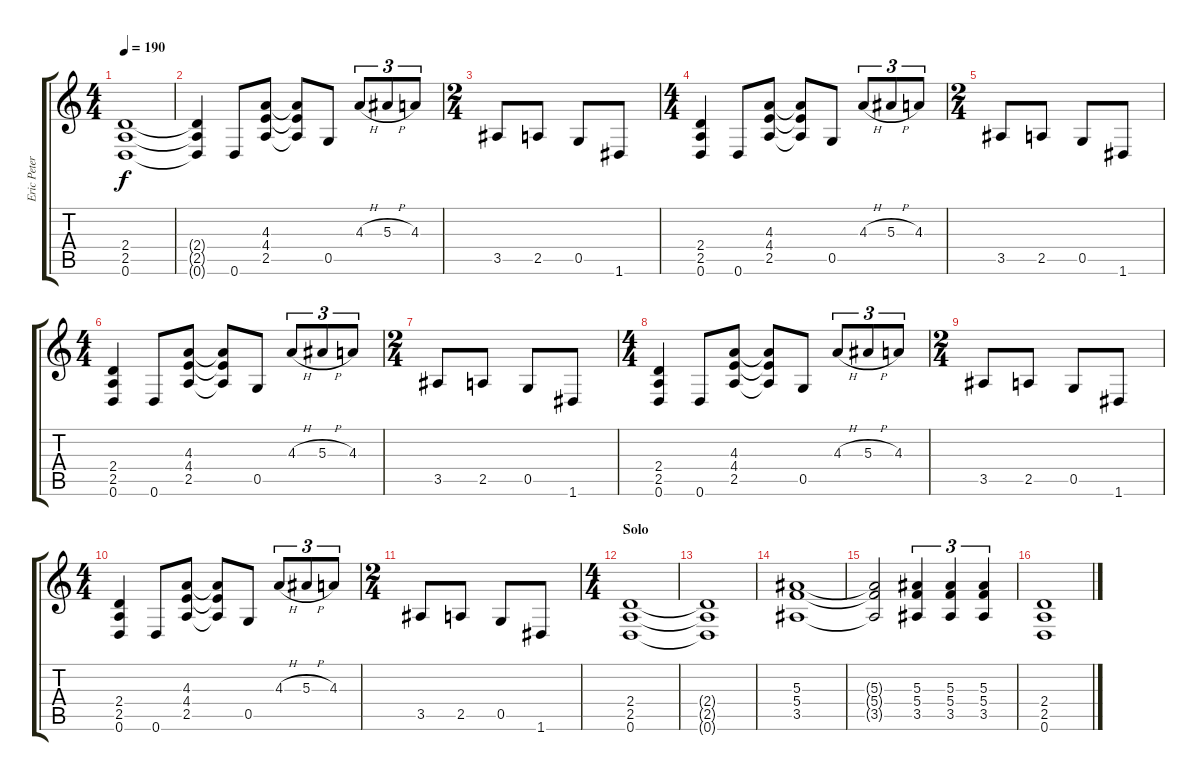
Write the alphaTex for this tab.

\track ("Eric Peterson - Rythm Guitar" "Eric Peter") {instrument overdrivenguitar}
\staff {score tabs}
\tuning (D4 A3 F3 C3 G2 D2) {hide}
\ts (4 4)
\tempo 190
\clef g2
\ks c
(2.4 2.5 0.6).1{dy f} |
(2.4{t} 2.5{t} 0.6{t}).4 0.6.8 (4.3 4.4 2.5).8 (4.3{t} 4.4{t} 2.5{t}).8 0.5.8 4.3{h}.8{tu (3 2)} 5.3{h}.8{tu (3 2)} 4.3.8{tu (3 2)} |
\ts (2 4)
3.5.8 2.5.8 0.5.8 1.6.8 |
\ts (4 4)
(2.4 2.5 0.6).4 0.6.8 (4.3 4.4 2.5).8 (4.3{t} 4.4{t} 2.5{t}).8 0.5.8 4.3{h}.8{tu (3 2)} 5.3{h}.8{tu (3 2)} 4.3.8{tu (3 2)} |
\ts (2 4)
3.5.8 2.5.8 0.5.8 1.6.8 |
\ts (4 4)
(2.4 2.5 0.6).4 0.6.8 (4.3 4.4 2.5).8 (4.3{t} 4.4{t} 2.5{t}).8 0.5.8 4.3{h}.8{tu (3 2)} 5.3{h}.8{tu (3 2)} 4.3.8{tu (3 2)} |
\ts (2 4)
3.5.8 2.5.8 0.5.8 1.6.8 |
\ts (4 4)
(2.4 2.5 0.6).4 0.6.8 (4.3 4.4 2.5).8 (4.3{t} 4.4{t} 2.5{t}).8 0.5.8 4.3{h}.8{tu (3 2)} 5.3{h}.8{tu (3 2)} 4.3.8{tu (3 2)} |
\ts (2 4)
3.5.8 2.5.8 0.5.8 1.6.8 |
\ts (4 4)
(2.4 2.5 0.6).4 0.6.8 (4.3 4.4 2.5).8 (4.3{t} 4.4{t} 2.5{t}).8 0.5.8 4.3{h}.8{tu (3 2)} 5.3{h}.8{tu (3 2)} 4.3.8{tu (3 2)} |
\ts (2 4)
3.5.8 2.5.8 0.5.8 1.6.8 |
\ts (4 4)
\section ("" "Solo")
(2.4 2.5 0.6).1 |
(2.4{t} 2.5{t} 0.6{t}).1 |
(5.3 5.4 3.5).1 |
(5.3{t} 5.4{t} 3.5{t}).2 (5.3 5.4 3.5).4{tu (3 2)} (5.3 5.4 3.5).4{tu (3 2)} (5.3 5.4 3.5).4{tu (3 2)} |
(2.4 2.5 0.6).1
